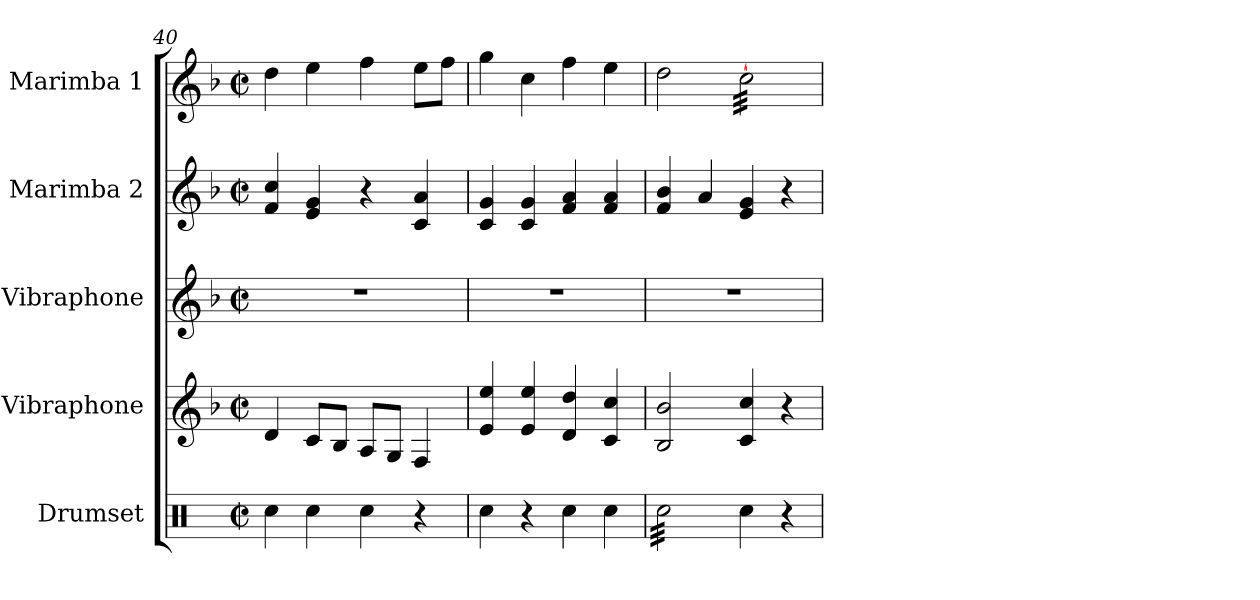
**kern	**kern	**kern	**kern	**kern
*part5	*part4	*part3	*part2	*part1
*staff5	*staff4	*staff3	*staff2	*staff1
*I"Drumset	*I"Vibraphone	*I"Vibraphone	*I"Marimba 2	*I"Marimba 1
*I'Drs.	*I'Vib.	*I'Vib.	*I'Mrm. 2	*I'Mrm. 1
*clefX	*clefG2	*clefG2	*clefG2	*clefG2
*k[]	*k[b-]	*k[b-]	*k[b-]	*k[b-]
*M2/2	*M2/2	*M2/2	*M2/2	*M2/2
*met(c|)	*met(c|)	*met(c|)	*met(c|)	*met(c|)
=40	=40	=40	=40	=40
4Rcc\	4d/	1r	4f/ 4cc/	4dd\
4Rcc\	8c/L	.	4e/ 4g/	4ee\
.	8B-/J	.	.	.
4Rcc\	8A/L	.	4r	4ff\
.	8G/J	.	.	.
4r	4F/	.	4c/ 4a/	8ee\L
.	.	.	.	8ff\J
=41	=41	=41	=41	=41
4Rcc\	4e/ 4ee/	1r	4c/ 4g/	4gg\
4r	4e/ 4ee/	.	4c/ 4g/	4cc\
4Rcc\	4d/ 4dd/	.	4f/ 4a/	4ff\
4Rcc\	4c/ 4cc/	.	4f/ 4a/	4ee\
=42	=42	=42	=42	=42
*tremolo	*	*	*	*
32Rcc\LLL	2B-/ 2b-/	1r	4f/ 4b-/	2dd\
32Rcc\	.	.	.	.
32Rcc\	.	.	.	.
32Rcc\	.	.	.	.
32Rcc\	.	.	.	.
32Rcc\	.	.	.	.
32Rcc\	.	.	.	.
32Rcc\	.	.	.	.
32Rcc\	.	.	4a/	.
32Rcc\	.	.	.	.
32Rcc\	.	.	.	.
32Rcc\	.	.	.	.
32Rcc\	.	.	.	.
32Rcc\	.	.	.	.
32Rcc\	.	.	.	.
32Rcc\JJJ	.	.	.	.
*Xtremolo	*	*	*	*
*	*	*	*	*tremolo
4Rcc\	4c/ 4cc/	.	4e/ 4g/	[32cc\LLL
.	.	.	.	32cc\
.	.	.	.	32cc\
.	.	.	.	32cc\
.	.	.	.	32cc\
.	.	.	.	32cc\
.	.	.	.	32cc\
.	.	.	.	32cc\
4r	4r	.	4r	32cc\
.	.	.	.	32cc\
.	.	.	.	32cc\
.	.	.	.	32cc\
.	.	.	.	32cc\
.	.	.	.	32cc\
.	.	.	.	32cc\
.	.	.	.	32cc\JJJ
*	*	*	*	*Xtremolo
=	=	=	=	=
*-	*-	*-	*-	*-
